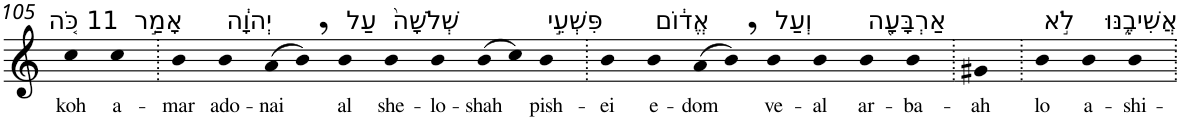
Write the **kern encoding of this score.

**kern	**text
*part1	*part1
*staff1	*staff1
*I"Piano	*
*I'Pno	*
!!LO:PB:g=z
*clefG2	*
*k[]	*
=105	=105
!LO:TX:a:t=11 כֹּ֚ה	!
!	!LO:LY:b
4cc	koh
!LO:TX:a:t=אָמַ֣ר	!
!	!LO:LY:b
4cc	a-
=106.	=106.
!	!LO:LY:b
4b	-mar
!LO:TX:a:t=יְהוָ֔ה	!
!	!LO:LY:b
4b	ado-
!	!LO:LY:b
(>8a	-nai
8b,)	.
!LO:TX:a:t=עַל	!
!	!LO:LY:b
4b	al
!LO:TX:a:t=שְׁלֹשָׁה֙	!
!	!LO:LY:b
4b	she-
!	!LO:LY:b
4b	-lo-
!	!LO:LY:b
(>8b	-shah
8cc)	.
!LO:TX:a:t=פִּשְׁעֵ֣י	!
!	!LO:LY:b
4b	pish-
=107.	=107.
!	!LO:LY:b
4b	-ei
!LO:TX:a:t=אֱד֔וֹם	!
!	!LO:LY:b
4b	e-
!	!LO:LY:b
(>8a	-dom
8b,)	.
!LO:TX:a:t=וְעַל	!
!	!LO:LY:b
4b	ve-
!	!LO:LY:b
4b	-al
!LO:TX:a:t=אַרְבָּעָ֖ה	!
!	!LO:LY:b
4b	ar-
!	!LO:LY:b
4b	-ba-
=108.	=108.
!	!LO:LY:b
4g#X	-ah
=109.	=109.
!LO:TX:a:t=לֹ֣א	!
!	!LO:LY:b
4b	lo
!LO:TX:a:t=אֲשִׁיבֶ֑נּוּ	!
!	!LO:LY:b
4b	a-
!	!LO:LY:b
4b	-shi-
=.	=.
*-	*-
